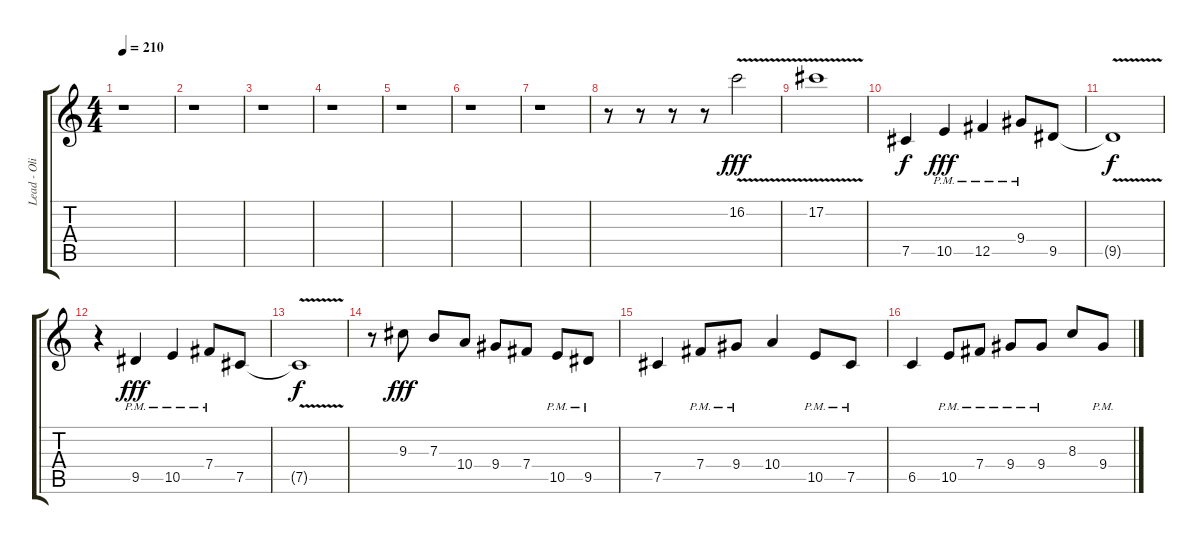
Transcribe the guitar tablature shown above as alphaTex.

\track ("Lead - Oli Herbert" "Lead - Oli") {instrument distortionguitar}
\staff {score tabs}
\tuning (Db4 Ab3 E3 B2 Gb2 Db2) {hide}
\ts (4 4)
\tempo 210
\clef g2
\ks c
r.1{dy fff} |
r.1 |
r.1 |
r.1 |
r.1 |
r.1 |
r.1 |
r.8 r.8 r.8 r.8 16.2{v}.2 |
17.2{v}.1 |
7.5.4{dy f} 10.5{pm}.4{dy fff} 12.5{pm}.4 9.4{pm}.8 9.5.8 |
9.5{v t}.1{dy f} |
r.4 9.5{pm}.4{dy fff} 10.5{pm}.4 7.4{pm}.8 7.5.8 |
7.5{v t}.1{dy f} |
r.8 9.3.8{dy fff} 7.3.8 10.4.8 9.4.8 7.4.8 10.5{pm}.8 9.5{pm}.8 |
7.5.4 7.4{pm}.8 9.4{pm}.8 10.4.4 10.5{pm}.8 7.5{pm}.8 |
6.5.4 10.5{pm}.8 7.4{pm}.8 9.4{pm}.8 9.4{pm}.8 8.3.8 9.4{pm}.8
